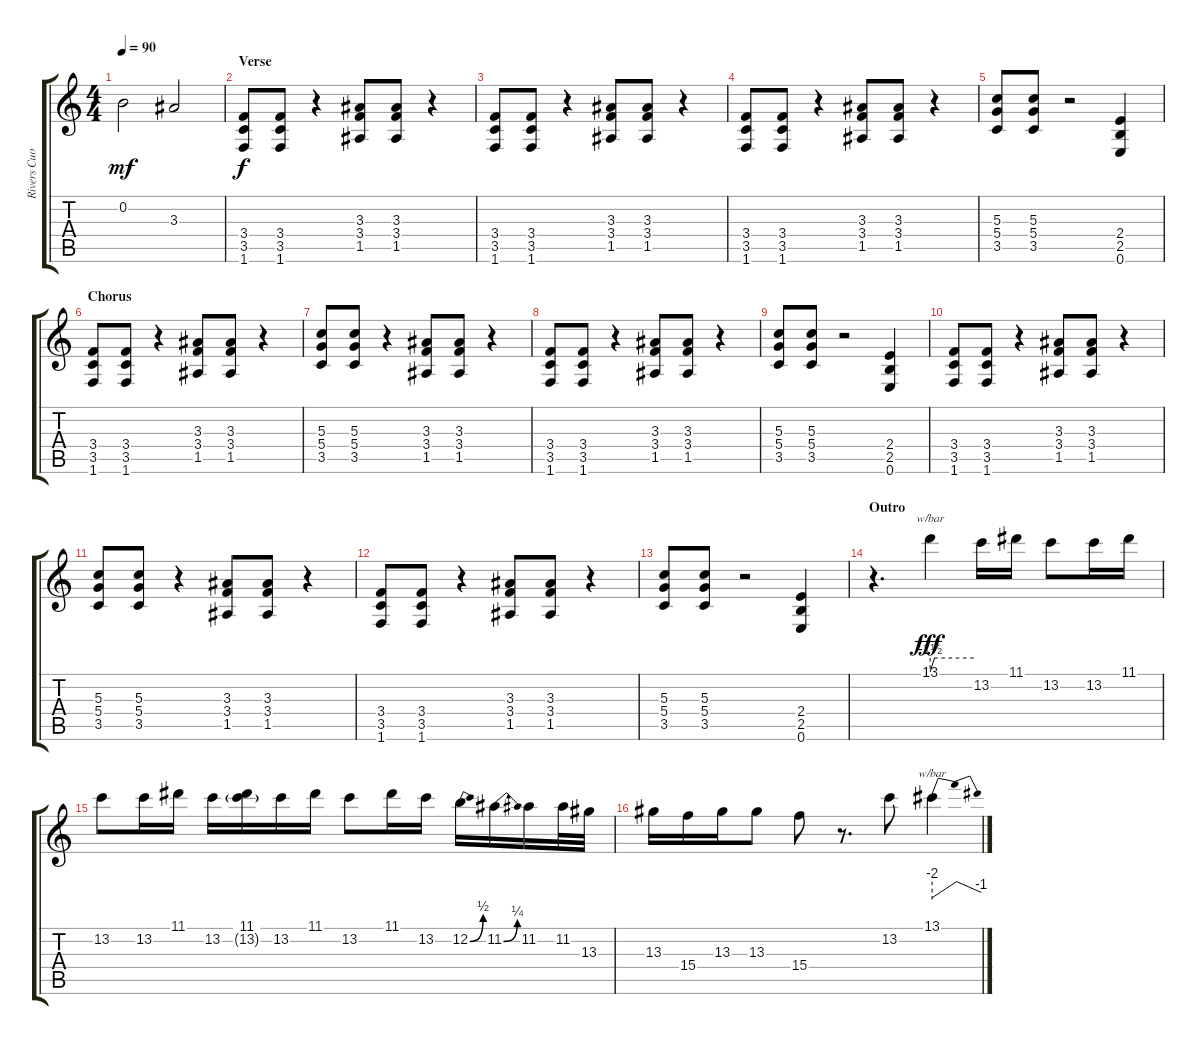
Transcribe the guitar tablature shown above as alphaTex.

\track ("Rivers Cuomo" "Rivers Cuo") {instrument overdrivenguitar}
\staff {score tabs}
\tuning (E4 B3 G3 D3 A2 E2) {hide}
\ts (4 4)
\tempo 90
\clef g2
\ks c
0.2.2{dy mf} 3.3.2 |
\section ("" "Verse")
(3.4 3.5 1.6).8{dy f instrument overdrivenguitar} (3.4 3.5 1.6).8 r.4 (3.3 3.4 1.5).8 (3.3 3.4 1.5).8 r.4 |
(3.4 3.5 1.6).8 (3.4 3.5 1.6).8 r.4 (3.3 3.4 1.5).8 (3.3 3.4 1.5).8 r.4 |
(3.4 3.5 1.6).8 (3.4 3.5 1.6).8 r.4 (3.3 3.4 1.5).8 (3.3 3.4 1.5).8 r.4 |
(5.3 5.4 3.5).8 (5.3 5.4 3.5).8 r.2 (2.4 2.5 0.6).4 |
\section ("" "Chorus")
(3.4 3.5 1.6).8 (3.4 3.5 1.6).8 r.4 (3.3 3.4 1.5).8 (3.3 3.4 1.5).8 r.4 |
(5.3 5.4 3.5).8 (5.3 5.4 3.5).8 r.4 (3.3 3.4 1.5).8 (3.3 3.4 1.5).8 r.4 |
(3.4 3.5 1.6).8 (3.4 3.5 1.6).8 r.4 (3.3 3.4 1.5).8 (3.3 3.4 1.5).8 r.4 |
(5.3 5.4 3.5).8 (5.3 5.4 3.5).8 r.2 (2.4 2.5 0.6).4 |
(3.4 3.5 1.6).8 (3.4 3.5 1.6).8 r.4 (3.3 3.4 1.5).8 (3.3 3.4 1.5).8 r.4 |
(5.3 5.4 3.5).8 (5.3 5.4 3.5).8 r.4 (3.3 3.4 1.5).8 (3.3 3.4 1.5).8 r.4 |
(3.4 3.5 1.6).8 (3.4 3.5 1.6).8 r.4 (3.3 3.4 1.5).8 (3.3 3.4 1.5).8 r.4 |
(5.3 5.4 3.5).8 (5.3 5.4 3.5).8 r.2 (2.4 2.5 0.6).4 |
\section ("" "Outro")
r.4{d instrument electricguitarclean} 13.1.4{tbe (custom default 0 -6 6 0 60 0) dy fff} 13.2.16 11.1.16 13.2.8 13.2.16 11.1.16 |
13.2.8 13.2.16 11.1.16 13.2.16 (11.1 13.2{g}).16 13.2.16 11.1.16 13.2.8 11.1.16 13.2.16 12.2{be (bend 0 0 60 2)}.16 11.2{be (bend 0 0 60 1)}.16 11.2.16 11.2.32 13.3.32 |
13.3.16 15.4.16 13.3.16 13.3.8 15.4.8 r.8{d} 13.2.8 13.1.4{tbe (dip default 0 -8 7 0 29 0 60 -4)}
